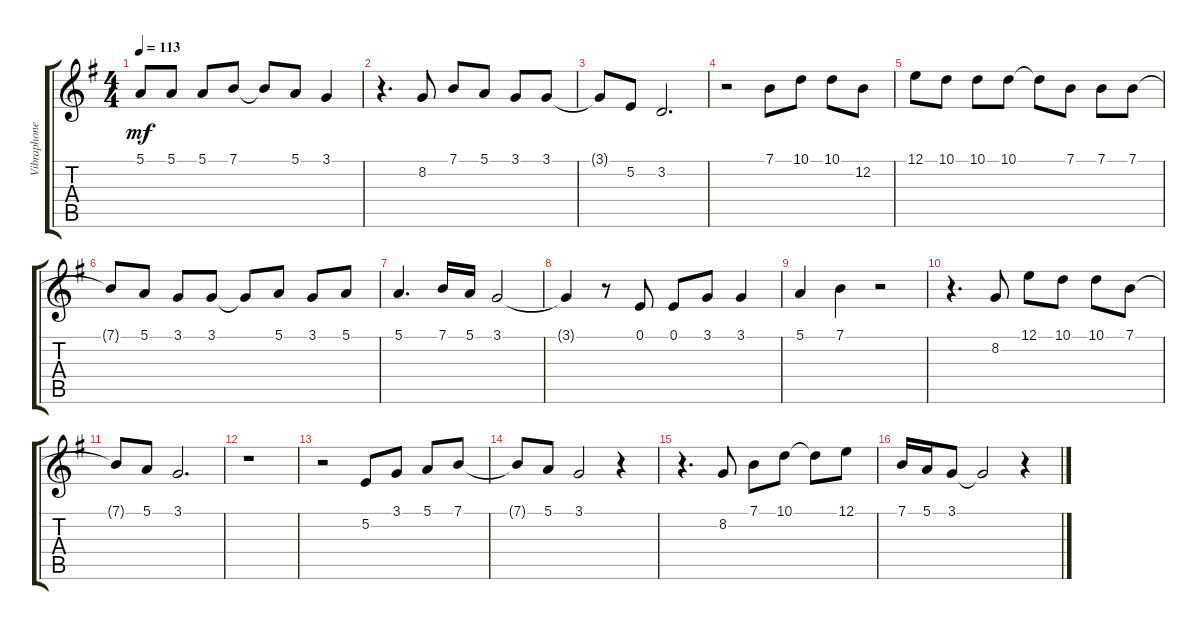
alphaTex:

\track ("Vibraphone (Staff 1)" "Vibraphone") {instrument vibraphone}
\staff {score tabs}
\tuning (E4 B3 G3 D3 A2 E2) {hide}
\ts (4 4)
\tempo 113
\clef g2
\ks eminor
5.1.8{dy mf} 5.1.8 5.1.8 7.1.8 7.1{t}.8 5.1.8 3.1.4 |
r.4{d} 8.2.8 7.1.8 5.1.8 3.1.8 3.1.8 |
3.1{t}.8 5.2.8 3.2.2{d} |
r.2 7.1.8 10.1.8 10.1.8 12.2.8 |
12.1.8 10.1.8 10.1.8 10.1.8 10.1{t}.8 7.1.8 7.1.8 7.1.8 |
7.1{t}.8 5.1.8 3.1.8 3.1.8 3.1{t}.8 5.1.8 3.1.8 5.1.8 |
5.1.4{d} 7.1.16 5.1.16 3.1.2 |
3.1{t}.4 r.8 0.1.8 0.1.8 3.1.8 3.1.4 |
5.1.4 7.1.4 r.2 |
r.4{d} 8.2.8 12.1.8 10.1.8 10.1.8 7.1.8 |
7.1{t}.8 5.1.8 3.1.2{d} |
r.1 |
r.2 5.2.8 3.1.8 5.1.8 7.1.8 |
7.1{t}.8 5.1.8 3.1.2 r.4 |
r.4{d} 8.2.8 7.1.8 10.1.8 10.1{t}.8 12.1.8 |
7.1.16 5.1.16 3.1.8 3.1{t}.2 r.4
